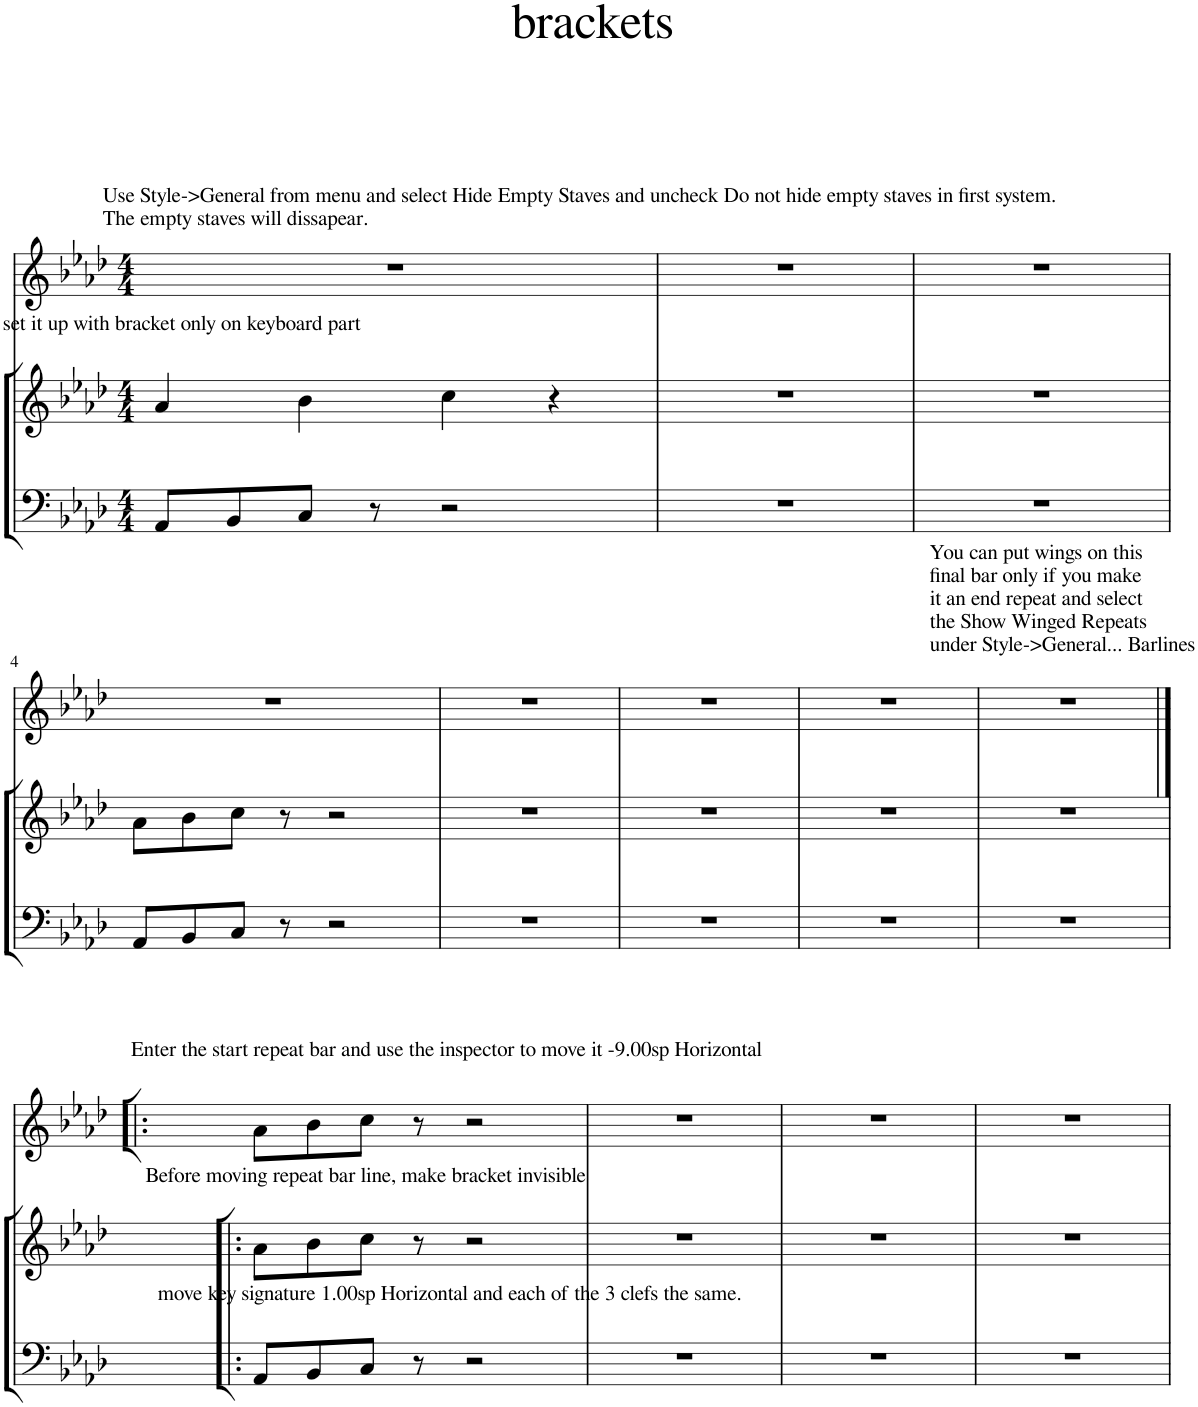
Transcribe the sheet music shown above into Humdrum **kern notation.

**kern	**kern	**kern
*part2	*part2	*part1
*staff3	*staff2	*staff1
*I"Piano	*	*I"Voice
*I'Pno	*	*
*clefF4	*clefG2	*clefG2
*k[b-e-a-d-]	*k[b-e-a-d-]	*k[b-e-a-d-]
*M4/4	*M4/4	*M4/4
=1	=1	=1
!	!	!LO:TX:a:t=Use Style->General from menu and select Hide Empty Staves and uncheck Do not hide empty staves in first system.
!	!	!LO:TX:a:t=The empty staves will dissapear.
!	!LO:TX:a:t=set it up with bracket only on keyboard part	!
8AA-/L	4a-/	1r
8BB-/	.	.
8C/J	4b-\	.
8r	.	.
2r	4cc\	.
.	4r	.
=2	=2	=2
1r	1r	1r
=3	=3	=3
1r	1r	1r
!!LO:LB:g=z
=4	=4	=4
8AA-/L	8a-\L	1r
8BB-/	8b-\	.
8C/J	8cc\J	.
8r	8r	.
2r	2r	.
=5	=5	=5
1r	1r	1r
=6	=6	=6
1r	1r	1r
=7	=7	=7
1r	1r	1r
=8	=8	=8
!	!	!LO:TX:a:t=You can put wings on this
!	!	!LO:TX:a:t=final bar only if you make
!	!	!LO:TX:a:t=it an end repeat and select
!	!	!LO:TX:a:t=the Show Winged Repeats
!	!	!LO:TX:a:t=under Style->General... Barlines
1r	1r	1r
!!LO:LB:g=z
=1|!:	=1|!:	=1|!:
*clefF4	*clefG2	*clefG2
*k[b-e-a-d-]	*k[b-e-a-d-]	*k[b-e-a-d-]
!	!	!LO:TX:a:t=Enter the start repeat bar and use the inspector to move it -9.00sp Horizontal
!	!LO:TX:a:t=Before moving repeat bar line, make bracket invisible	!
!LO:TX:a:t=move key signature 1.00sp Horizontal and each of the 3 clefs the same.	!	!
8AA-/L	8a-\L	8a-\L
8BB-/	8b-\	8b-\
8C/J	8cc\J	8cc\J
8r	8r	8r
2r	2r	2r
=2	=2	=2
1r	1r	1r
=3	=3	=3
1r	1r	1r
=4	=4	=4
1r	1r	1r
=	=	=
*-	*-	*-
